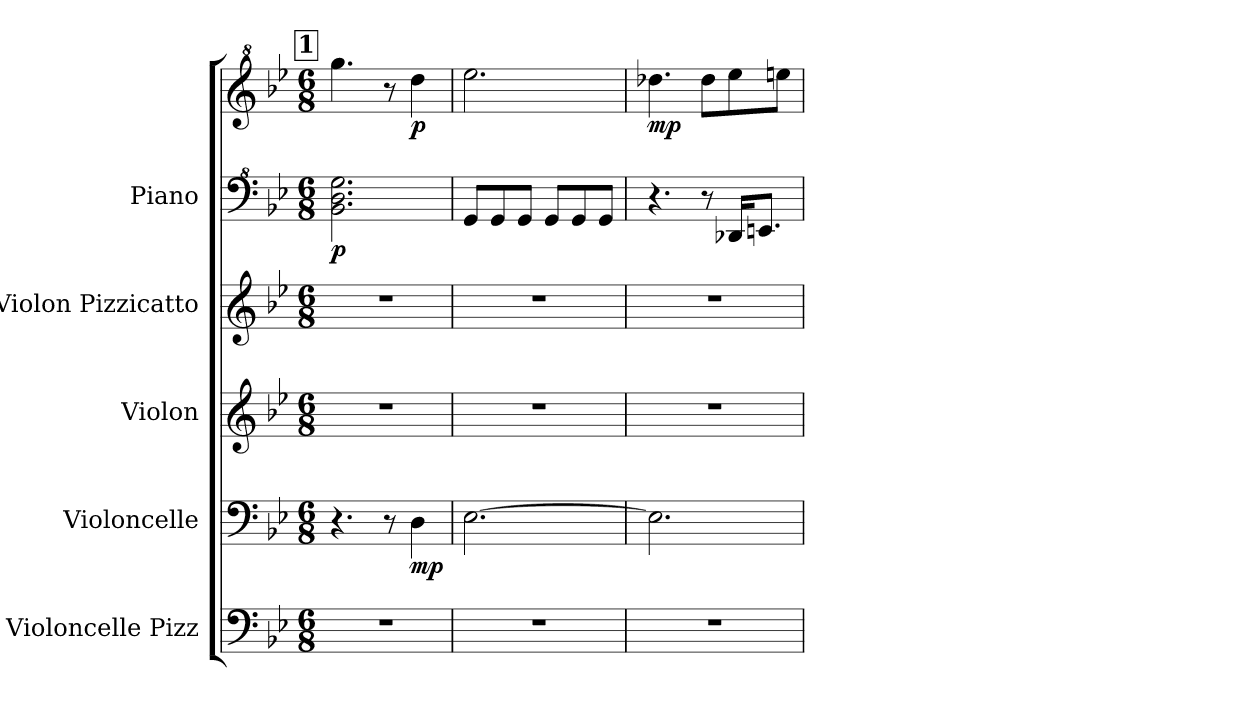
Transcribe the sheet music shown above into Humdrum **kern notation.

**kern	**kern	**dynam	**kern	**kern	**kern	**kern	**dynam
*part5	*part4	*part4	*part3	*part2	*part1	*part1	*part1
*staff6	*staff5	*staff5	*staff4	*staff3	*staff2	*staff1	*staff1/2
*I"Violoncelle Pizz	*I"Violoncelle	*	*I"Violon	*I"Violon Pizzicatto	*I"Piano	*	*
*I'Vlc Pizz	*I'Vlc	*	*I'Vln.	*I'Vln. Pizz.	*I'Pia.	*	*
*clefF4	*clefF4	*	*clefG2	*clefG2	*clefF^4	*clefG^2	*
*k[b-e-]	*k[b-e-]	*	*k[b-e-]	*k[b-e-]	*k[b-e-]	*k[b-e-]	*
*M6/8	*M6/8	*	*M6/8	*M6/8	*M6/8	*M6/8	*
!!LO:REH:place=s1:a:B:fs=14:t=1
=49	=49	=49	=49	=49	=49	=49	=49
!	!	!	!	!	!	!	!LO:DY:b=2
2.r	4.r	.	2.r	2.r	2.B-\ 2.d\ 2.g\	4.ggg\	p
.	8r	.	.	.	.	8r	.
!	!	!LO:DY:b	!	!	!	!	!LO:DY:b
.	4D\	mp	.	.	.	4ddd\	p
=50	=50	=50	=50	=50	=50	=50	=50
2.r	[2.E-\	.	2.r	2.r	8G/L	2.eee-\	.
.	.	.	.	.	8G/	.	.
.	.	.	.	.	8G/J	.	.
.	.	.	.	.	8G/L	.	.
.	.	.	.	.	8G/	.	.
.	.	.	.	.	8G/J	.	.
=51	=51	=51	=51	=51	=51	=51	=51
!	!	!	!	!	!	!	!LO:DY:b
2.r	2.E-\]	.	2.r	2.r	4.r	4.ddd-X\	mp
.	.	.	.	.	8r	8ddd-\L	.
.	.	.	.	.	16D-X/KL	8eee-\	.
.	.	.	.	.	8.En/J	.	.
.	.	.	.	.	.	8eeen\J	.
=	=	=	=	=	=	=	=
*-	*-	*-	*-	*-	*-	*-	*-
